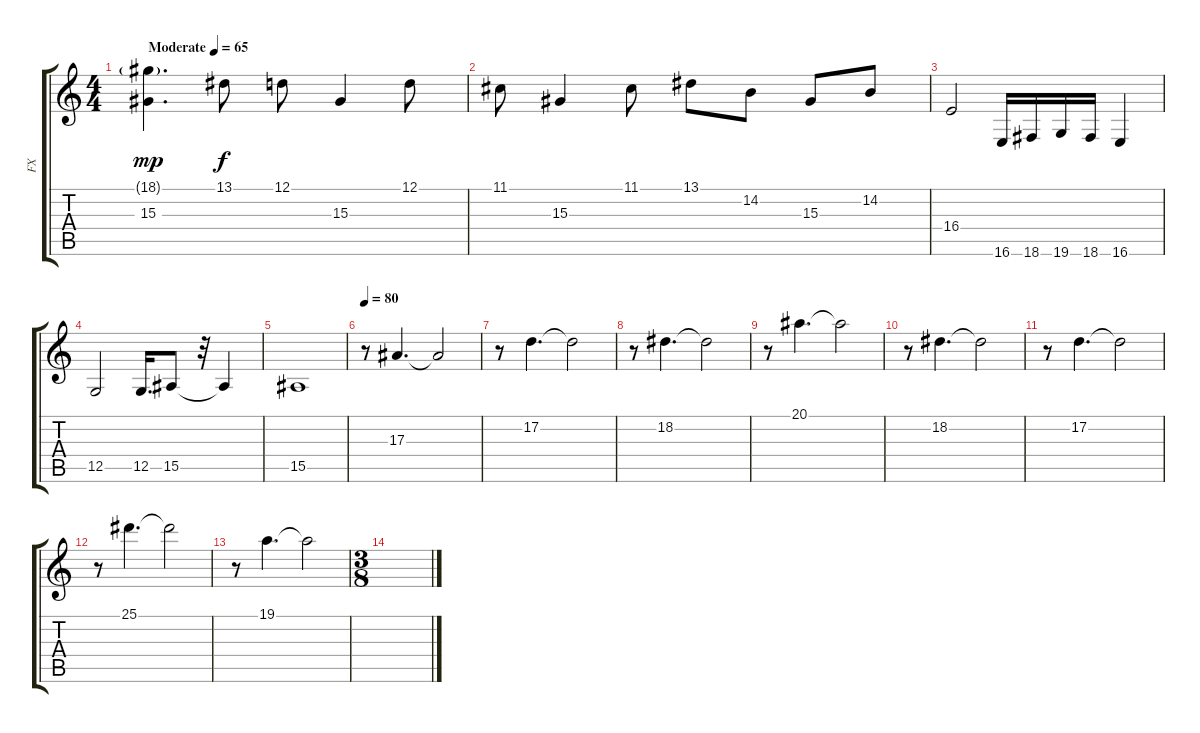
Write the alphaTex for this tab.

\track ("FX" "FX") {instrument fx1rain}
\staff {score tabs}
\tuning (D4 A3 F3 C3 G2 C2) {hide}
\ts (4 4)
\tempo (65 "Moderate")
\clef g2
\ks c
(18.1{g} 15.3).4{d dy mp instrument fx1rain} 13.1.8{dy f} 12.1.8 15.3.4 12.1.8 |
11.1.8 15.3.4 11.1.8 13.1.8 14.2.8 15.3.8 14.2.8 |
16.4.2 16.6.16 18.6.16 19.6.16 18.6.16 16.6.4 |
12.5.2 12.5.16{d} 15.5.8 r.32 15.5{t}.4 |
15.5.1 |
\tempo 80
r.8 17.3.4{d} 17.3{t}.2 |
r.8 17.2.4{d} 17.2{t}.2 |
r.8 18.2.4{d} 18.2{t}.2 |
r.8 20.1.4{d} 20.1{t}.2 |
r.8 18.2.4{d} 18.2{t}.2 |
r.8 17.2.4{d} 17.2{t}.2 |
r.8 25.1.4{d} 25.1{t}.2 |
r.8 19.1.4{d} 19.1{t}.2 |
\ts (3 8)
